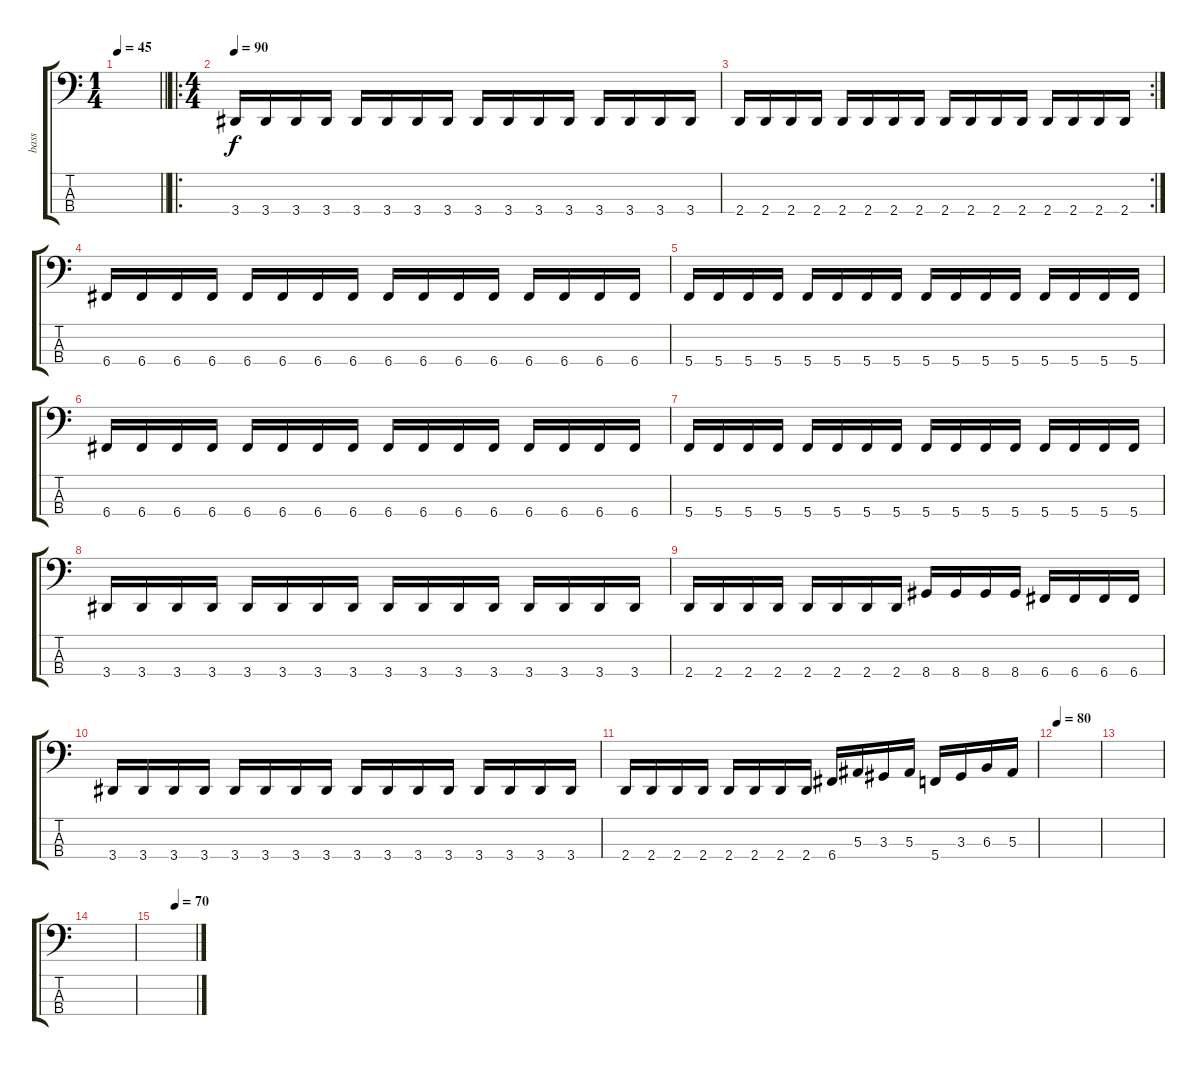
\track ("bass" "bass") {instrument electricbassfinger}
\staff {score tabs}
\tuning (Eb2 Bb1 F1 C1) {hide}
\ts (1 4)
\tempo 45
\clef f4
\barLineRight lightlight
\ks c
|
\ro
\ts (4 4)
\section ("" "")
\tempo 90
3.4.16{instrument electricbassfinger} 3.4.16 3.4.16 3.4.16 3.4.16 3.4.16 3.4.16 3.4.16 3.4.16 3.4.16 3.4.16 3.4.16 3.4.16 3.4.16 3.4.16 3.4.16 |
\rc 2
2.4.16 2.4.16 2.4.16 2.4.16 2.4.16 2.4.16 2.4.16 2.4.16 2.4.16 2.4.16 2.4.16 2.4.16 2.4.16 2.4.16 2.4.16 2.4.16 |
6.4.16 6.4.16 6.4.16 6.4.16 6.4.16 6.4.16 6.4.16 6.4.16 6.4.16 6.4.16 6.4.16 6.4.16 6.4.16 6.4.16 6.4.16 6.4.16 |
5.4.16 5.4.16 5.4.16 5.4.16 5.4.16 5.4.16 5.4.16 5.4.16 5.4.16 5.4.16 5.4.16 5.4.16 5.4.16 5.4.16 5.4.16 5.4.16 |
6.4.16 6.4.16 6.4.16 6.4.16 6.4.16 6.4.16 6.4.16 6.4.16 6.4.16 6.4.16 6.4.16 6.4.16 6.4.16 6.4.16 6.4.16 6.4.16 |
5.4.16 5.4.16 5.4.16 5.4.16 5.4.16 5.4.16 5.4.16 5.4.16 5.4.16 5.4.16 5.4.16 5.4.16 5.4.16 5.4.16 5.4.16 5.4.16 |
3.4.16{instrument electricbassfinger} 3.4.16 3.4.16 3.4.16 3.4.16 3.4.16 3.4.16 3.4.16 3.4.16 3.4.16 3.4.16 3.4.16 3.4.16 3.4.16 3.4.16 3.4.16 |
2.4.16 2.4.16 2.4.16 2.4.16 2.4.16 2.4.16 2.4.16 2.4.16 8.4.16 8.4.16 8.4.16 8.4.16 6.4.16 6.4.16 6.4.16 6.4.16 |
3.4.16{instrument electricbassfinger} 3.4.16 3.4.16 3.4.16 3.4.16 3.4.16 3.4.16 3.4.16 3.4.16 3.4.16 3.4.16 3.4.16 3.4.16 3.4.16 3.4.16 3.4.16 |
2.4.16 2.4.16 2.4.16 2.4.16 2.4.16 2.4.16 2.4.16 2.4.16 6.4.16 5.3.16 3.3.16 5.3.16 5.4.16 3.3.16 6.3.16 5.3.16 |
\tempo 80
|
|
|
\tempo (70 0.5)
